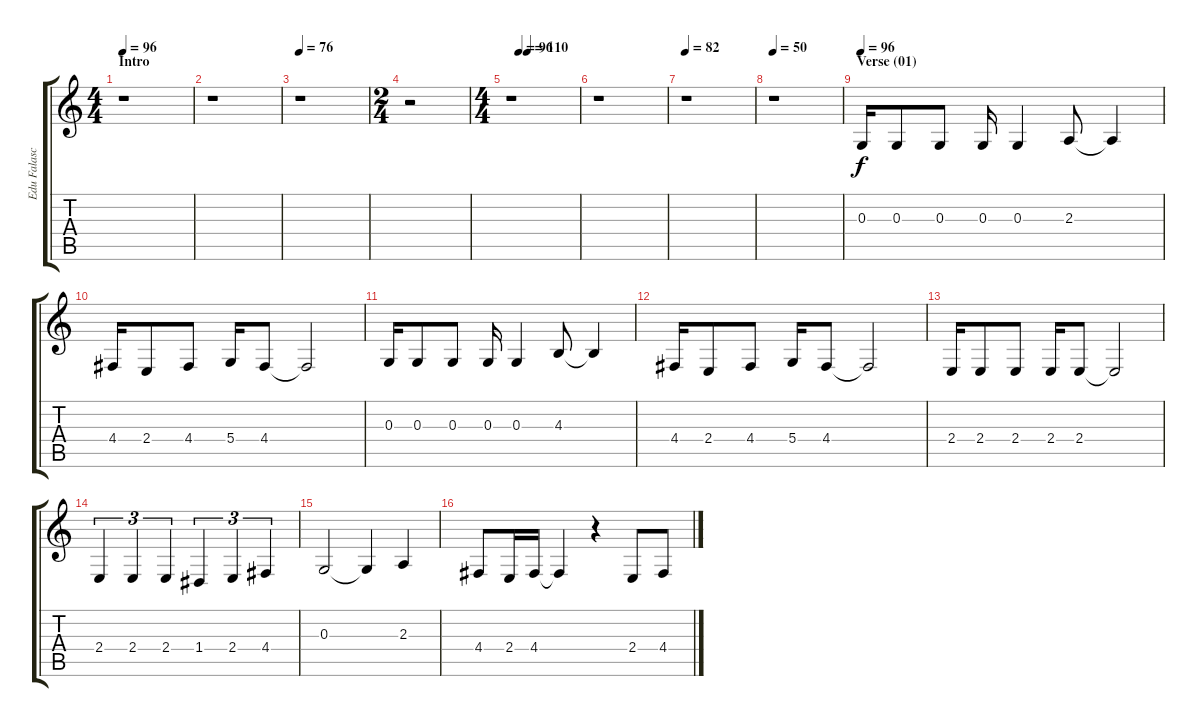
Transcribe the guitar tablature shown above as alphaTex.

\track ("Edu Falaschi" "Edu Falasc") {instrument oboe}
\staff {score tabs}
\tuning (E4 B3 G3 D3 A2 E2) {hide}
\ts (4 4)
\section ("" "Intro")
\tempo 96
\tempo 110
\tempo 96
\clef g2
\ks c
r.1{dy f instrument oboe} |
r.1 |
\tempo 76
r.1 |
\ts (2 4)
r.2 |
\ts (4 4)
\tempo (96 0.125)
\tempo (110 0.25)
r.1 |
r.1 |
\tempo 82
r.1 |
\tempo 50
r.1 |
\section ("" "Verse (01)")
\tempo 96
0.3.16 0.3.8 0.3.8 0.3.16 0.3.4 2.3.8 2.3{t}.4 |
4.4.16 2.4.8 4.4.8 5.4.16 4.4.8 4.4{t}.2 |
0.3.16 0.3.8 0.3.8 0.3.16 0.3.4 4.3.8 4.3{t}.4 |
4.4.16 2.4.8 4.4.8 5.4.16 4.4.8 4.4{t}.2 |
2.4.16 2.4.8 2.4.8 2.4.16 2.4.8 2.4{t}.2 |
2.4.4{tu (3 2)} 2.4.4{tu (3 2)} 2.4.4{tu (3 2)} 1.4.4{tu (3 2)} 2.4.4{tu (3 2)} 4.4.4{tu (3 2)} |
0.3.2 0.3{t}.4 2.3.4 |
4.4.8 2.4.16 4.4.16 4.4{t}.4 r.4 2.4.8 4.4.8
